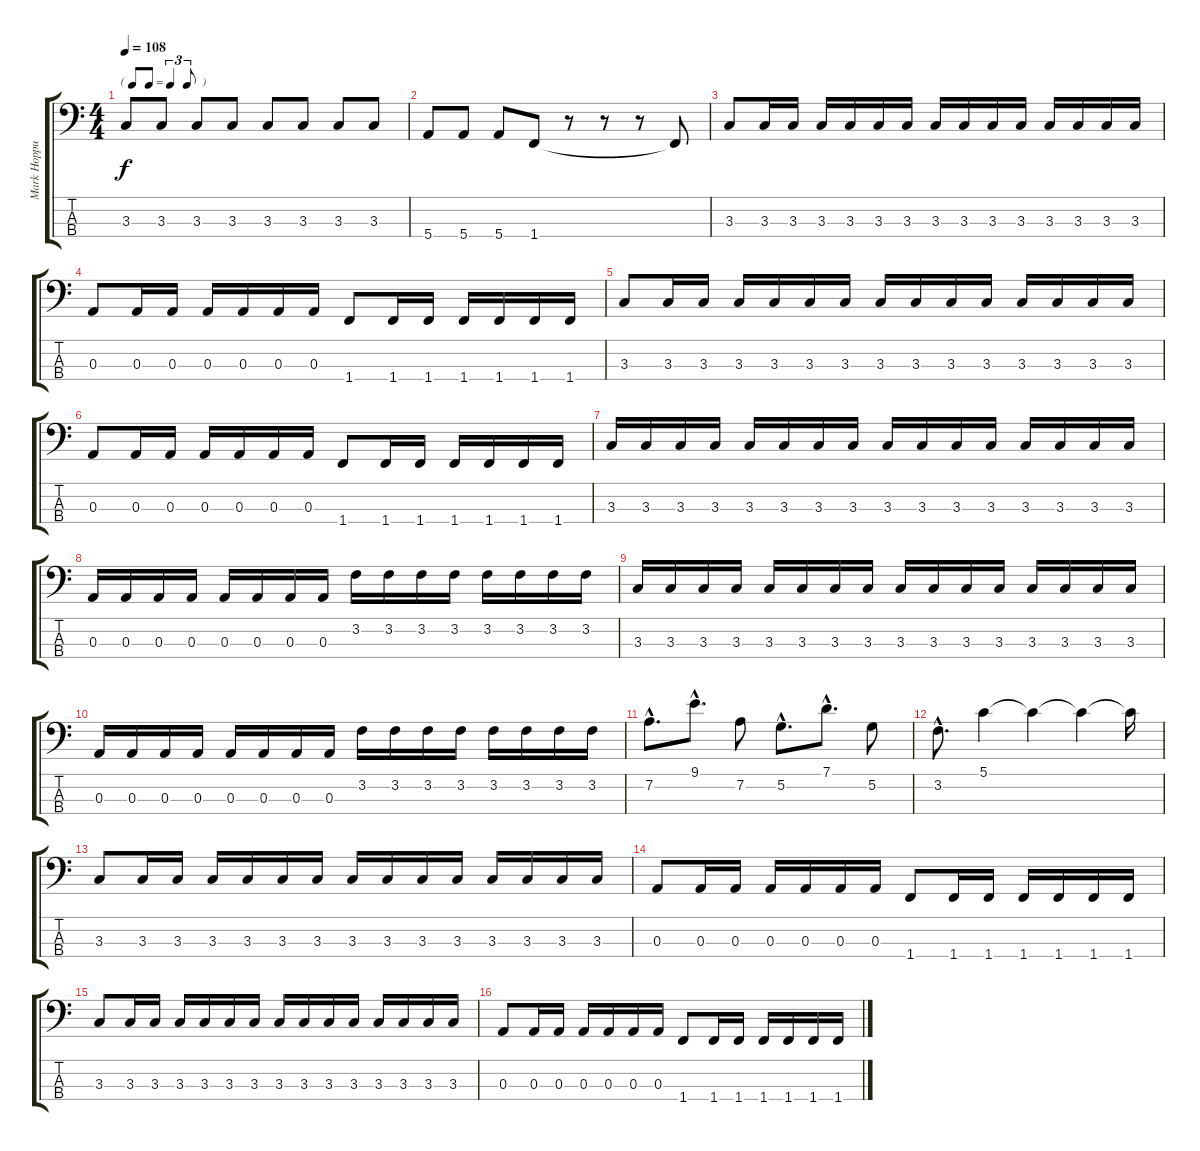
\track ("Mark Hoppus (Bass)" "Mark Hoppu") {instrument electricbasspick}
\staff {score tabs}
\tuning (G2 D2 A1 E1) {hide}
\ts (4 4)
\tf triplet8th
\tempo 108
\clef f4
\ks c
3.3.8{dy f} 3.3.8 3.3.8 3.3.8 3.3.8 3.3.8 3.3.8 3.3.8 |
5.4.8 5.4.8 5.4.8 1.4.8 r.8 r.8 r.8 1.4{t}.8 |
3.3.8 3.3.16 3.3.16 3.3.16 3.3.16 3.3.16 3.3.16 3.3.16 3.3.16 3.3.16 3.3.16 3.3.16 3.3.16 3.3.16 3.3.16 |
0.3.8 0.3.16 0.3.16 0.3.16 0.3.16 0.3.16 0.3.16 1.4.8 1.4.16 1.4.16 1.4.16 1.4.16 1.4.16 1.4.16 |
3.3.8 3.3.16 3.3.16 3.3.16 3.3.16 3.3.16 3.3.16 3.3.16 3.3.16 3.3.16 3.3.16 3.3.16 3.3.16 3.3.16 3.3.16 |
0.3.8 0.3.16 0.3.16 0.3.16 0.3.16 0.3.16 0.3.16 1.4.8 1.4.16 1.4.16 1.4.16 1.4.16 1.4.16 1.4.16 |
3.3.16 3.3.16 3.3.16 3.3.16 3.3.16 3.3.16 3.3.16 3.3.16 3.3.16 3.3.16 3.3.16 3.3.16 3.3.16 3.3.16 3.3.16 3.3.16 |
0.3.16 0.3.16 0.3.16 0.3.16 0.3.16 0.3.16 0.3.16 0.3.16 3.2.16 3.2.16 3.2.16 3.2.16 3.2.16 3.2.16 3.2.16 3.2.16 |
3.3.16 3.3.16 3.3.16 3.3.16 3.3.16 3.3.16 3.3.16 3.3.16 3.3.16 3.3.16 3.3.16 3.3.16 3.3.16 3.3.16 3.3.16 3.3.16 |
0.3.16 0.3.16 0.3.16 0.3.16 0.3.16 0.3.16 0.3.16 0.3.16 3.2.16 3.2.16 3.2.16 3.2.16 3.2.16 3.2.16 3.2.16 3.2.16 |
7.2{hac}.8{d} 9.1{hac}.8{d} 7.2.8 5.2{hac}.8{d} 7.1{hac}.8{d} 5.2.8 |
3.2{hac}.8{d} 5.1.4 5.1{t}.4 5.1{t}.4 5.1{t}.16 |
3.3.8 3.3.16 3.3.16 3.3.16 3.3.16 3.3.16 3.3.16 3.3.16 3.3.16 3.3.16 3.3.16 3.3.16 3.3.16 3.3.16 3.3.16 |
0.3.8 0.3.16 0.3.16 0.3.16 0.3.16 0.3.16 0.3.16 1.4.8 1.4.16 1.4.16 1.4.16 1.4.16 1.4.16 1.4.16 |
3.3.8 3.3.16 3.3.16 3.3.16 3.3.16 3.3.16 3.3.16 3.3.16 3.3.16 3.3.16 3.3.16 3.3.16 3.3.16 3.3.16 3.3.16 |
0.3.8 0.3.16 0.3.16 0.3.16 0.3.16 0.3.16 0.3.16 1.4.8 1.4.16 1.4.16 1.4.16 1.4.16 1.4.16 1.4.16
